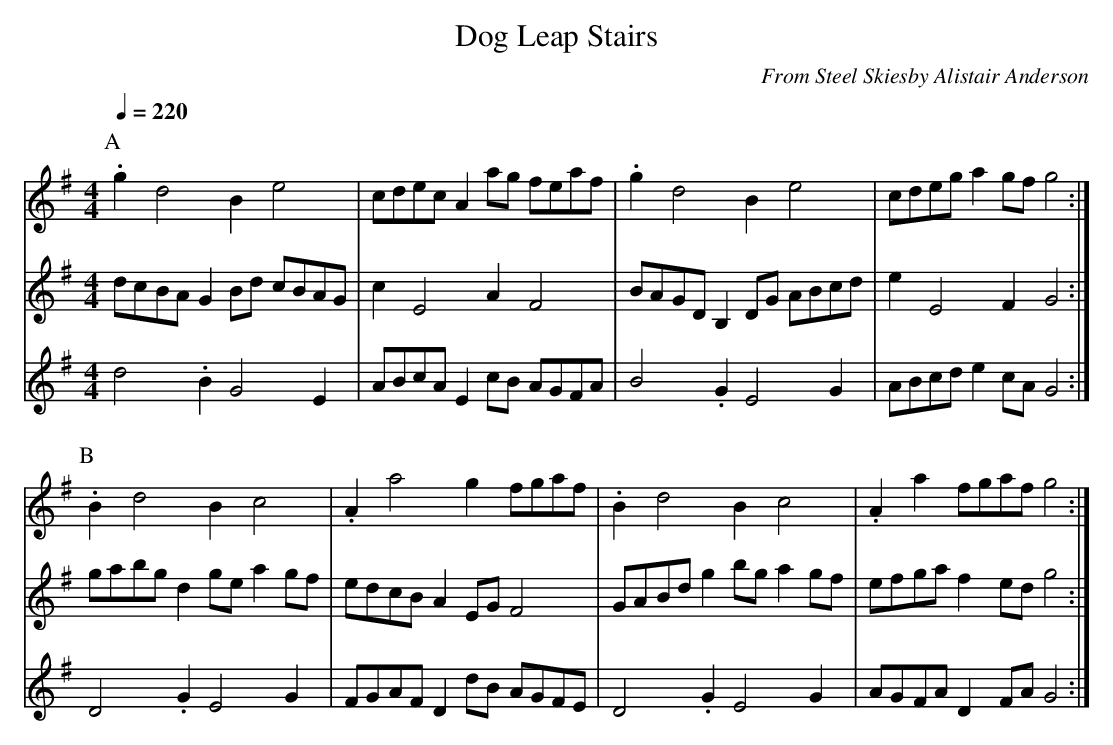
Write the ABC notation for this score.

X:1
T:Dog Leap Stairs
C:From Steel Skiesby Alistair Anderson
Q:1/4=220
M:4/4
L:1/8
K:G major
P:A
V:1
.g2 d4 B2 e4 | cdec A2 ag feaf | .g2 d4 B2 e4 | cdeg a2 gf g4 :|
V:2
dcBA G2 Bd cBAG | c2 E4 A2 F4 | BAGD B,2 DG ABcd | e2 E4 F2 G4 :|
V:3
d4 .B2 G4 E2 | ABcA E2 cB  AGFA | B4 .G2 E4 G2 | ABcd e2 cA G4 :|
P:B
V:1
.B2 d4 B2 c4 | .A2 a4 g2 fgaf | .B2 d4 B2 c4 | .A2 a2 fgaf g4 :|
V:2
gabg d2 ge a2 gf | edcB A2 EG F4 | GABd g2 bg a2 gf | efga f2 ed g4 :|
V:3
D4 .G2 E4 G2 | FGAF D2 dB AGFE | D4 .G2 E4 G2 | AGFA D2 FA G4 :|
